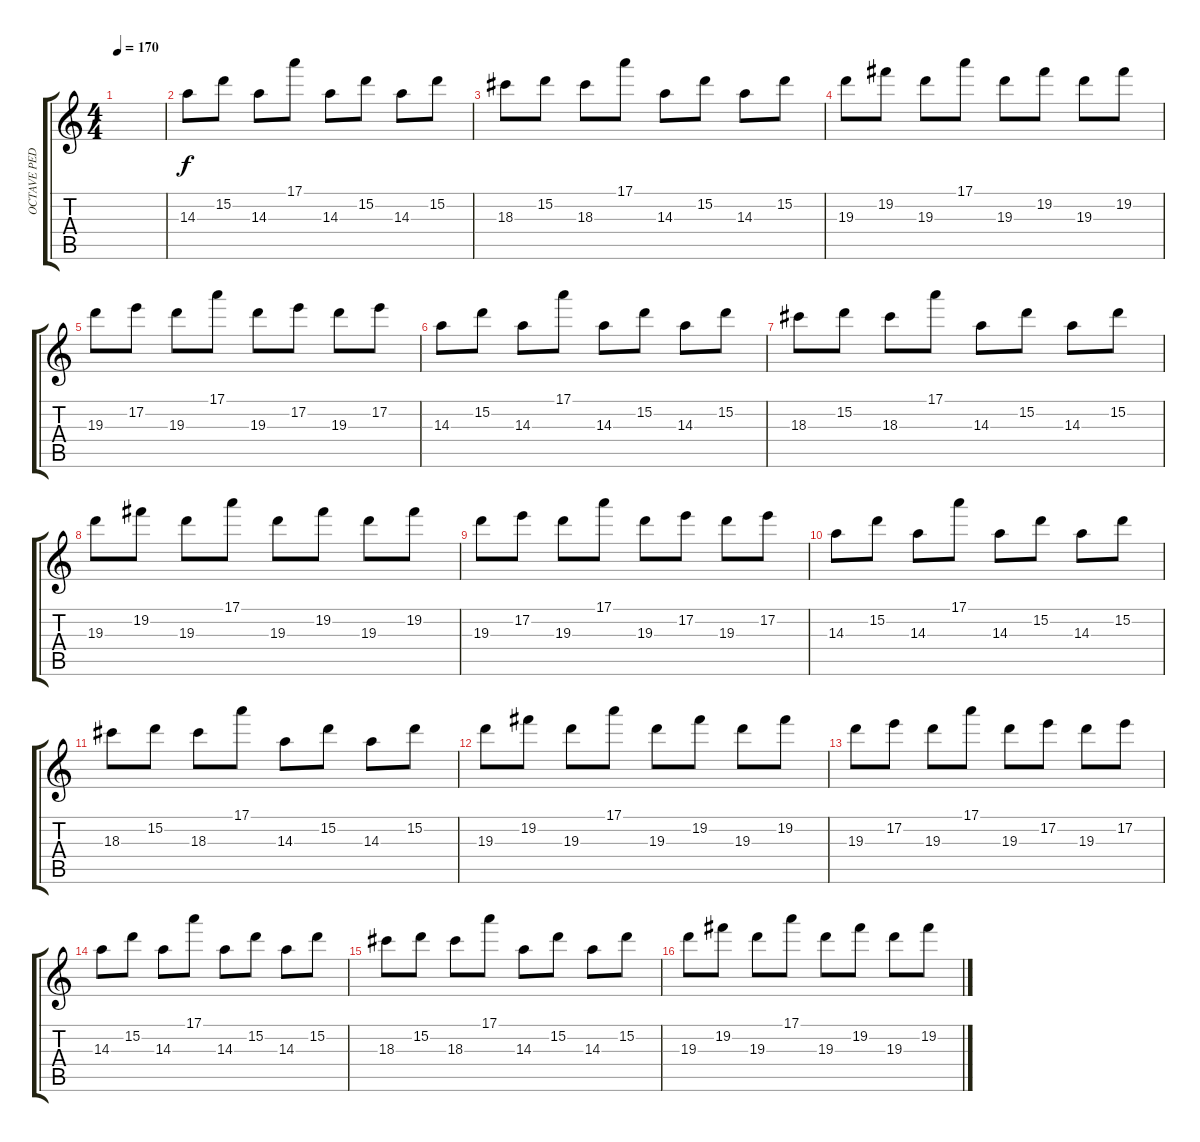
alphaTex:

\track ("OCTAVE PEDAL CHORUS" "OCTAVE PED") {instrument overdrivenguitar}
\staff {score tabs}
\tuning (E4 B3 G3 D3 A2 D2) {hide}
\ts (4 4)
\tempo 170
\clef g2
\ks c
|
14.3.8 15.2.8 14.3.8 17.1.8 14.3.8 15.2.8 14.3.8 15.2.8 |
18.3.8 15.2.8 18.3.8 17.1.8 14.3.8 15.2.8 14.3.8 15.2.8 |
19.3.8 19.2.8 19.3.8 17.1.8 19.3.8 19.2.8 19.3.8 19.2.8 |
19.3.8 17.2.8 19.3.8 17.1.8 19.3.8 17.2.8 19.3.8 17.2.8 |
14.3.8 15.2.8 14.3.8 17.1.8 14.3.8 15.2.8 14.3.8 15.2.8 |
18.3.8 15.2.8 18.3.8 17.1.8 14.3.8 15.2.8 14.3.8 15.2.8 |
19.3.8 19.2.8 19.3.8 17.1.8 19.3.8 19.2.8 19.3.8 19.2.8 |
19.3.8 17.2.8 19.3.8 17.1.8 19.3.8 17.2.8 19.3.8 17.2.8 |
14.3.8 15.2.8 14.3.8 17.1.8 14.3.8 15.2.8 14.3.8 15.2.8 |
18.3.8 15.2.8 18.3.8 17.1.8 14.3.8 15.2.8 14.3.8 15.2.8 |
19.3.8 19.2.8 19.3.8 17.1.8 19.3.8 19.2.8 19.3.8 19.2.8 |
19.3.8 17.2.8 19.3.8 17.1.8 19.3.8 17.2.8 19.3.8 17.2.8 |
14.3.8 15.2.8 14.3.8 17.1.8 14.3.8 15.2.8 14.3.8 15.2.8 |
18.3.8 15.2.8 18.3.8 17.1.8 14.3.8 15.2.8 14.3.8 15.2.8 |
19.3.8 19.2.8 19.3.8 17.1.8 19.3.8 19.2.8 19.3.8 19.2.8
